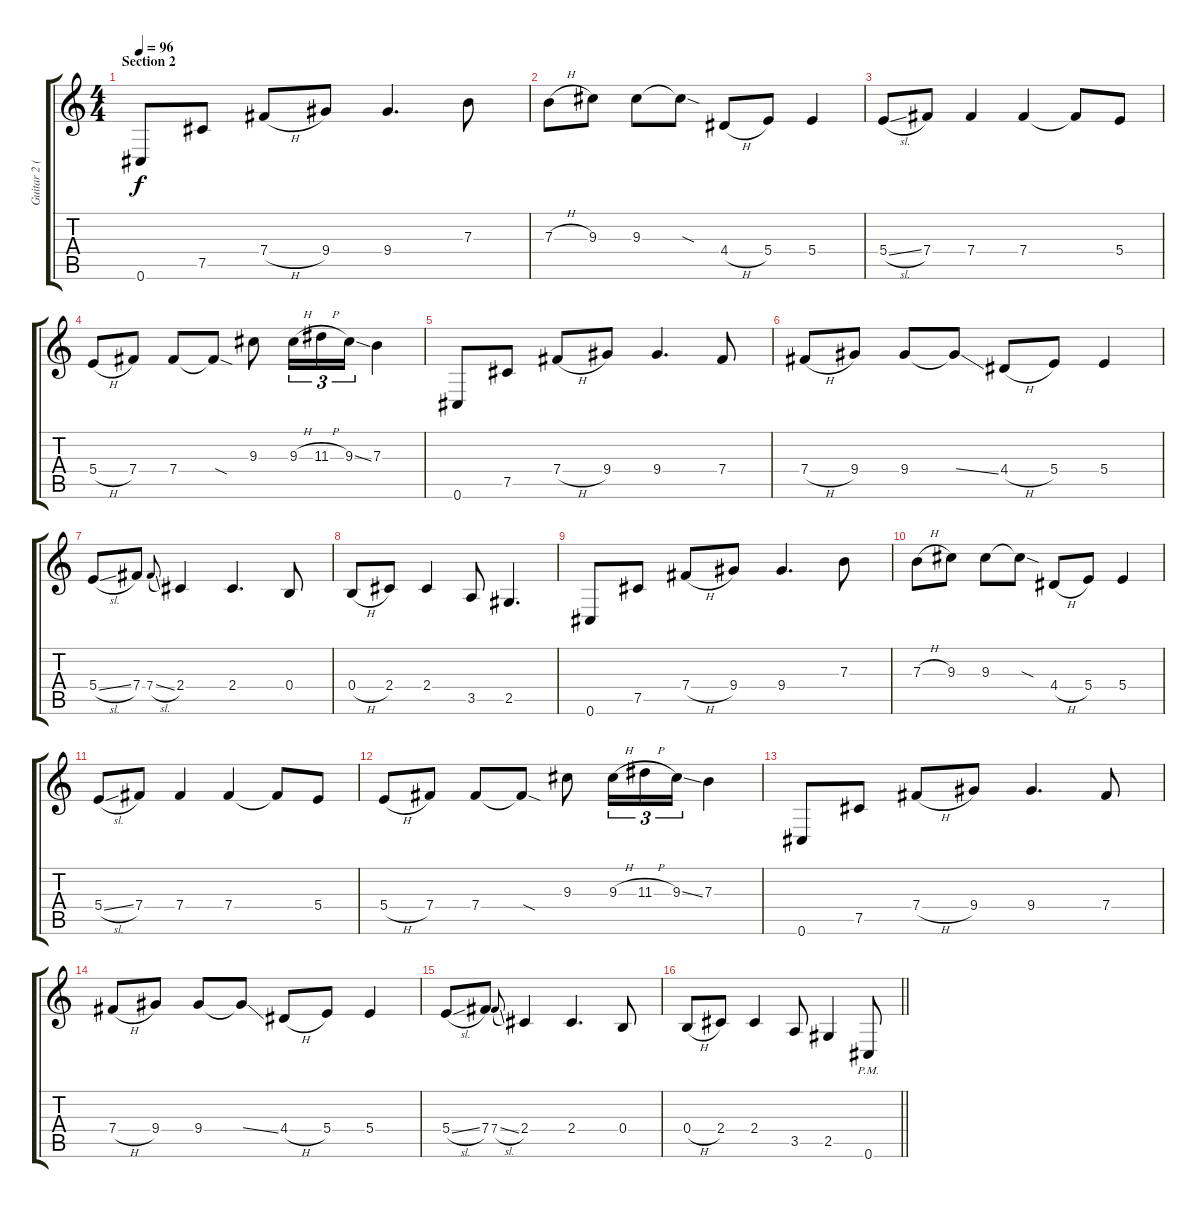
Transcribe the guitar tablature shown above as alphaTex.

\track ("Guitar 2 (Distortion)" "Guitar 2 (") {instrument distortionguitar}
\staff {score tabs}
\tuning (Db4 Ab3 E3 B2 Gb2 Db2) {hide}
\ts (4 4)
\section ("" "Section 2")
\tempo 96
\clef g2
\ks c
0.6.8{dy f balance 12} 7.5.8 7.4{h}.8 9.4.8 9.4.4{d} 7.3.8 |
7.3{h}.8 9.3.8 9.3.8 9.3{sod t}.8 4.4{h}.8 5.4.8 5.4.4 |
5.4{sl}.8 7.4.8 7.4.4 7.4.4 7.4{t}.8 5.4.8 |
5.4{h}.8 7.4.8 7.4.8 7.4{sod t}.8 9.3.8 9.3{h}.16{tu (3 2)} 11.3{h}.16{tu (3 2)} 9.3{ss}.16{tu (3 2)} 7.3.4 |
0.6.8 7.5.8 7.4{h}.8 9.4.8 9.4.4{d} 7.4.8 |
7.4{h}.8 9.4.8 9.4.8 9.4{ss t}.8 4.4{h}.8 5.4.8 5.4.4 |
5.4{sl}.8 7.4.8 7.4{sl}.8{gr onbeat} 2.4.4 2.4.4{d} 0.4.8 |
0.4{h}.8 2.4.8 2.4.4 3.5.8 2.5.4{d} |
0.6.8 7.5.8 7.4{h}.8 9.4.8 9.4.4{d} 7.3.8 |
7.3{h}.8 9.3.8 9.3.8 9.3{sod t}.8 4.4{h}.8 5.4.8 5.4.4 |
5.4{sl}.8 7.4.8 7.4.4 7.4.4 7.4{t}.8 5.4.8 |
5.4{h}.8 7.4.8 7.4.8 7.4{sod t}.8 9.3.8 9.3{h}.16{tu (3 2)} 11.3{h}.16{tu (3 2)} 9.3{ss}.16{tu (3 2)} 7.3.4 |
0.6.8 7.5.8 7.4{h}.8 9.4.8 9.4.4{d} 7.4.8 |
7.4{h}.8 9.4.8 9.4.8 9.4{ss t}.8 4.4{h}.8 5.4.8 5.4.4 |
5.4{sl}.8 7.4.8 7.4{sl}.8{gr onbeat} 2.4.4 2.4.4{d} 0.4.8 |
\barLineRight lightlight
0.4{h}.8 2.4.8 2.4.4 3.5.8 2.5.4 0.6{pm}.8
